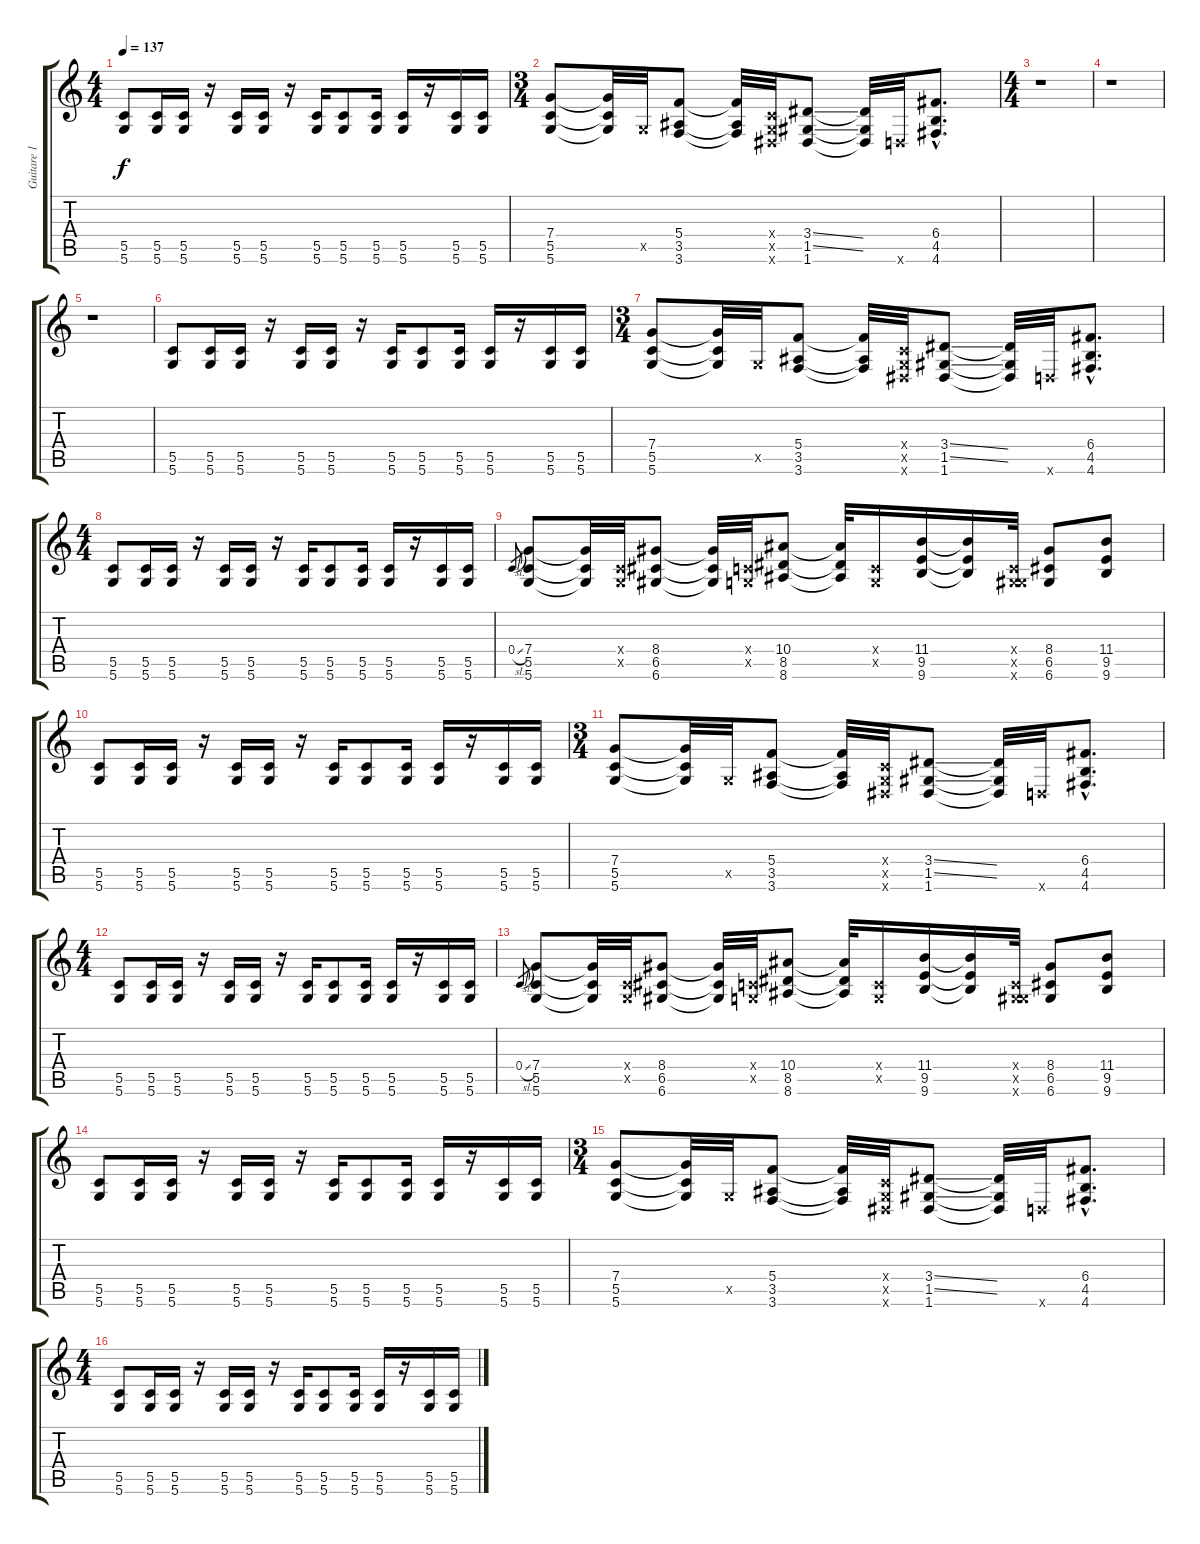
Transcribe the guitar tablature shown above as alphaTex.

\track ("Guitare 1 - Yannick" "Guitare 1 ") {instrument distortionguitar}
\staff {score tabs}
\tuning (D4 A3 F3 C3 G2 D2) {hide}
\ts (4 4)
\tempo 137
\clef g2
\ks c
(5.5 5.6).8{dy f} (5.5 5.6).16 (5.5 5.6).16 r.16 (5.5 5.6).16 (5.5 5.6).16 r.16 (5.5 5.6).16 (5.5 5.6).8 (5.5 5.6).16 (5.5 5.6).16 r.16 (5.5 5.6).16 (5.5 5.6).16 |
\ts (3 4)
(7.4 5.5 5.6).8 (7.4{t} 5.5{t} 5.6{t}).32 0.5{x}.32 (5.4 3.5 3.6).8 (5.4{t} 3.5{t} 3.6{t}).32 (0.4{x} 0.5{x} 1.6{x}).32 (3.4{ss} 1.5{ss} 1.6).8 (3.4{t} 1.5{t} 1.6{t}).32 0.6{x}.32 (6.4{hac} 4.5{hac} 4.6{hac}).8{d} |
\ts (4 4)
r.1 |
r.1 |
r.1 |
(5.5 5.6).8 (5.5 5.6).16 (5.5 5.6).16 r.16 (5.5 5.6).16 (5.5 5.6).16 r.16 (5.5 5.6).16 (5.5 5.6).8 (5.5 5.6).16 (5.5 5.6).16 r.16 (5.5 5.6).16 (5.5 5.6).16 |
\ts (3 4)
(7.4 5.5 5.6).8 (7.4{t} 5.5{t} 5.6{t}).32 0.5{x}.32 (5.4 3.5 3.6).8 (5.4{t} 3.5{t} 3.6{t}).32 (0.4{x} 0.5{x} 1.6{x}).32 (3.4{ss} 1.5{ss} 1.6).8 (3.4{t} 1.5{t} 1.6{t}).32 0.6{x}.32 (6.4{hac} 4.5{hac} 4.6{hac}).8{d} |
\ts (4 4)
(5.5 5.6).8 (5.5 5.6).16 (5.5 5.6).16 r.16 (5.5 5.6).16 (5.5 5.6).16 r.16 (5.5 5.6).16 (5.5 5.6).8 (5.5 5.6).16 (5.5 5.6).16 r.16 (5.5 5.6).16 (5.5 5.6).16 |
0.4{sl}.8{gr} (7.4 5.5 5.6).8 (7.4{t} 5.5{t} 5.6{t}).32 (0.4{x} 0.5{x}).32 (8.4 6.5 6.6).8 (8.4{t} 6.5{t} 6.6{t}).32 (0.4{x} 0.5{x}).32 (10.4 8.5 8.6).8 (10.4{t} 8.5{t} 8.6{t}).32 (0.4{x} 0.5{x}).16 (11.4 9.5 9.6).16 (11.4{t} 9.5{t} 9.6{t}).16 (0.4{x} 0.5{x} 6.6{x}).32 (8.4 6.5 6.6).8 (11.4 9.5 9.6).8 |
(5.5 5.6).8 (5.5 5.6).16 (5.5 5.6).16 r.16 (5.5 5.6).16 (5.5 5.6).16 r.16 (5.5 5.6).16 (5.5 5.6).8 (5.5 5.6).16 (5.5 5.6).16 r.16 (5.5 5.6).16 (5.5 5.6).16 |
\ts (3 4)
(7.4 5.5 5.6).8 (7.4{t} 5.5{t} 5.6{t}).32 0.5{x}.32 (5.4 3.5 3.6).8 (5.4{t} 3.5{t} 3.6{t}).32 (0.4{x} 0.5{x} 1.6{x}).32 (3.4{ss} 1.5{ss} 1.6).8 (3.4{t} 1.5{t} 1.6{t}).32 0.6{x}.32 (6.4{hac} 4.5{hac} 4.6{hac}).8{d} |
\ts (4 4)
(5.5 5.6).8 (5.5 5.6).16 (5.5 5.6).16 r.16 (5.5 5.6).16 (5.5 5.6).16 r.16 (5.5 5.6).16 (5.5 5.6).8 (5.5 5.6).16 (5.5 5.6).16 r.16 (5.5 5.6).16 (5.5 5.6).16 |
0.4{sl}.8{gr} (7.4 5.5 5.6).8 (7.4{t} 5.5{t} 5.6{t}).32 (0.4{x} 0.5{x}).32 (8.4 6.5 6.6).8 (8.4{t} 6.5{t} 6.6{t}).32 (0.4{x} 0.5{x}).32 (10.4 8.5 8.6).8 (10.4{t} 8.5{t} 8.6{t}).32 (0.4{x} 0.5{x}).16 (11.4 9.5 9.6).16 (11.4{t} 9.5{t} 9.6{t}).16 (0.4{x} 0.5{x} 6.6{x}).32 (8.4 6.5 6.6).8 (11.4 9.5 9.6).8 |
(5.5 5.6).8 (5.5 5.6).16 (5.5 5.6).16 r.16 (5.5 5.6).16 (5.5 5.6).16 r.16 (5.5 5.6).16 (5.5 5.6).8 (5.5 5.6).16 (5.5 5.6).16 r.16 (5.5 5.6).16 (5.5 5.6).16 |
\ts (3 4)
(7.4 5.5 5.6).8 (7.4{t} 5.5{t} 5.6{t}).32 0.5{x}.32 (5.4 3.5 3.6).8 (5.4{t} 3.5{t} 3.6{t}).32 (0.4{x} 0.5{x} 1.6{x}).32 (3.4{ss} 1.5{ss} 1.6).8 (3.4{t} 1.5{t} 1.6{t}).32 0.6{x}.32 (6.4{hac} 4.5{hac} 4.6{hac}).8{d} |
\ts (4 4)
(5.5 5.6).8 (5.5 5.6).16 (5.5 5.6).16 r.16 (5.5 5.6).16 (5.5 5.6).16 r.16 (5.5 5.6).16 (5.5 5.6).8 (5.5 5.6).16 (5.5 5.6).16 r.16 (5.5 5.6).16 (5.5 5.6).16
